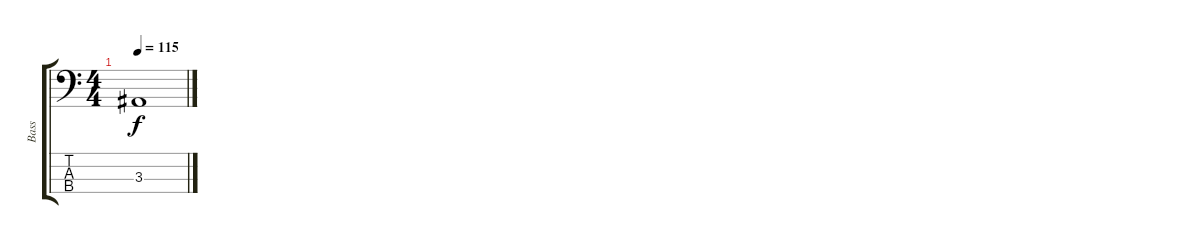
\track ("Bass" "Bass") {instrument electricbassfinger}
\staff {score tabs}
\tuning (F2 C2 G1 D1) {hide}
\ts (4 4)
\tempo 115
\clef f4
\ks c
3.3{t}.1{dy f}
